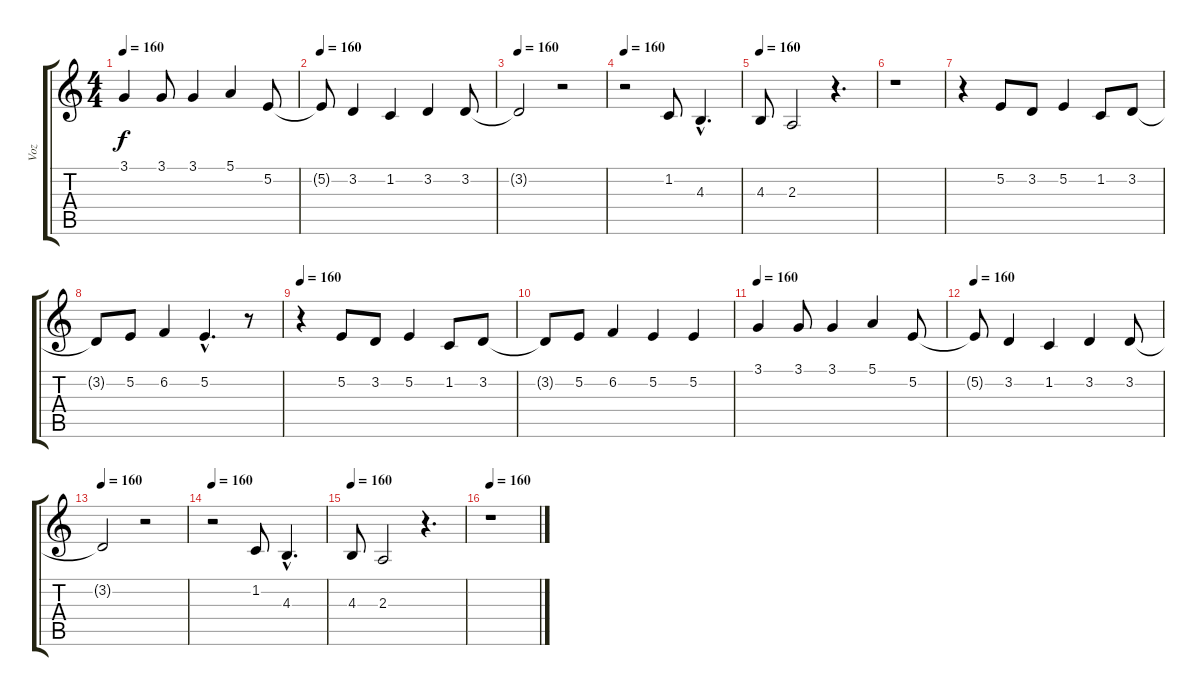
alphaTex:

\track ("Voz" "Voz") {instrument lead2sawtooth}
\staff {score tabs}
\tuning (E4 B3 G3 D3 A2 E2) {hide}
\ts (4 4)
\tempo 160
\clef g2
\ks c
3.1.4{dy f} 3.1.8 3.1.4 5.1.4 5.2.8 |
\tempo 160
5.2{t}.8 3.2.4 1.2.4 3.2.4 3.2.8 |
\tempo 160
3.2{t}.2 r.2 |
\tempo 160
r.2 1.2.8 4.3{hac}.4{d} |
\tempo 160
4.3.8 2.3.2 r.4{d} |
r.1 |
r.4 5.2.8 3.2.8 5.2.4 1.2.8 3.2.8 |
3.2{t}.8 5.2.8 6.2.4 5.2{hac}.4{d} r.8 |
\tempo 160
r.4 5.2.8 3.2.8 5.2.4 1.2.8 3.2.8 |
3.2{t}.8 5.2.8 6.2.4 5.2.4 5.2.4 |
\tempo 160
3.1.4 3.1.8 3.1.4 5.1.4 5.2.8 |
\tempo 160
5.2{t}.8 3.2.4 1.2.4 3.2.4 3.2.8 |
\tempo 160
3.2{t}.2 r.2 |
\tempo 160
r.2 1.2.8 4.3{hac}.4{d} |
\section ("" "")
\tempo 160
4.3.8 2.3.2 r.4{d} |
\tempo 160
r.1
